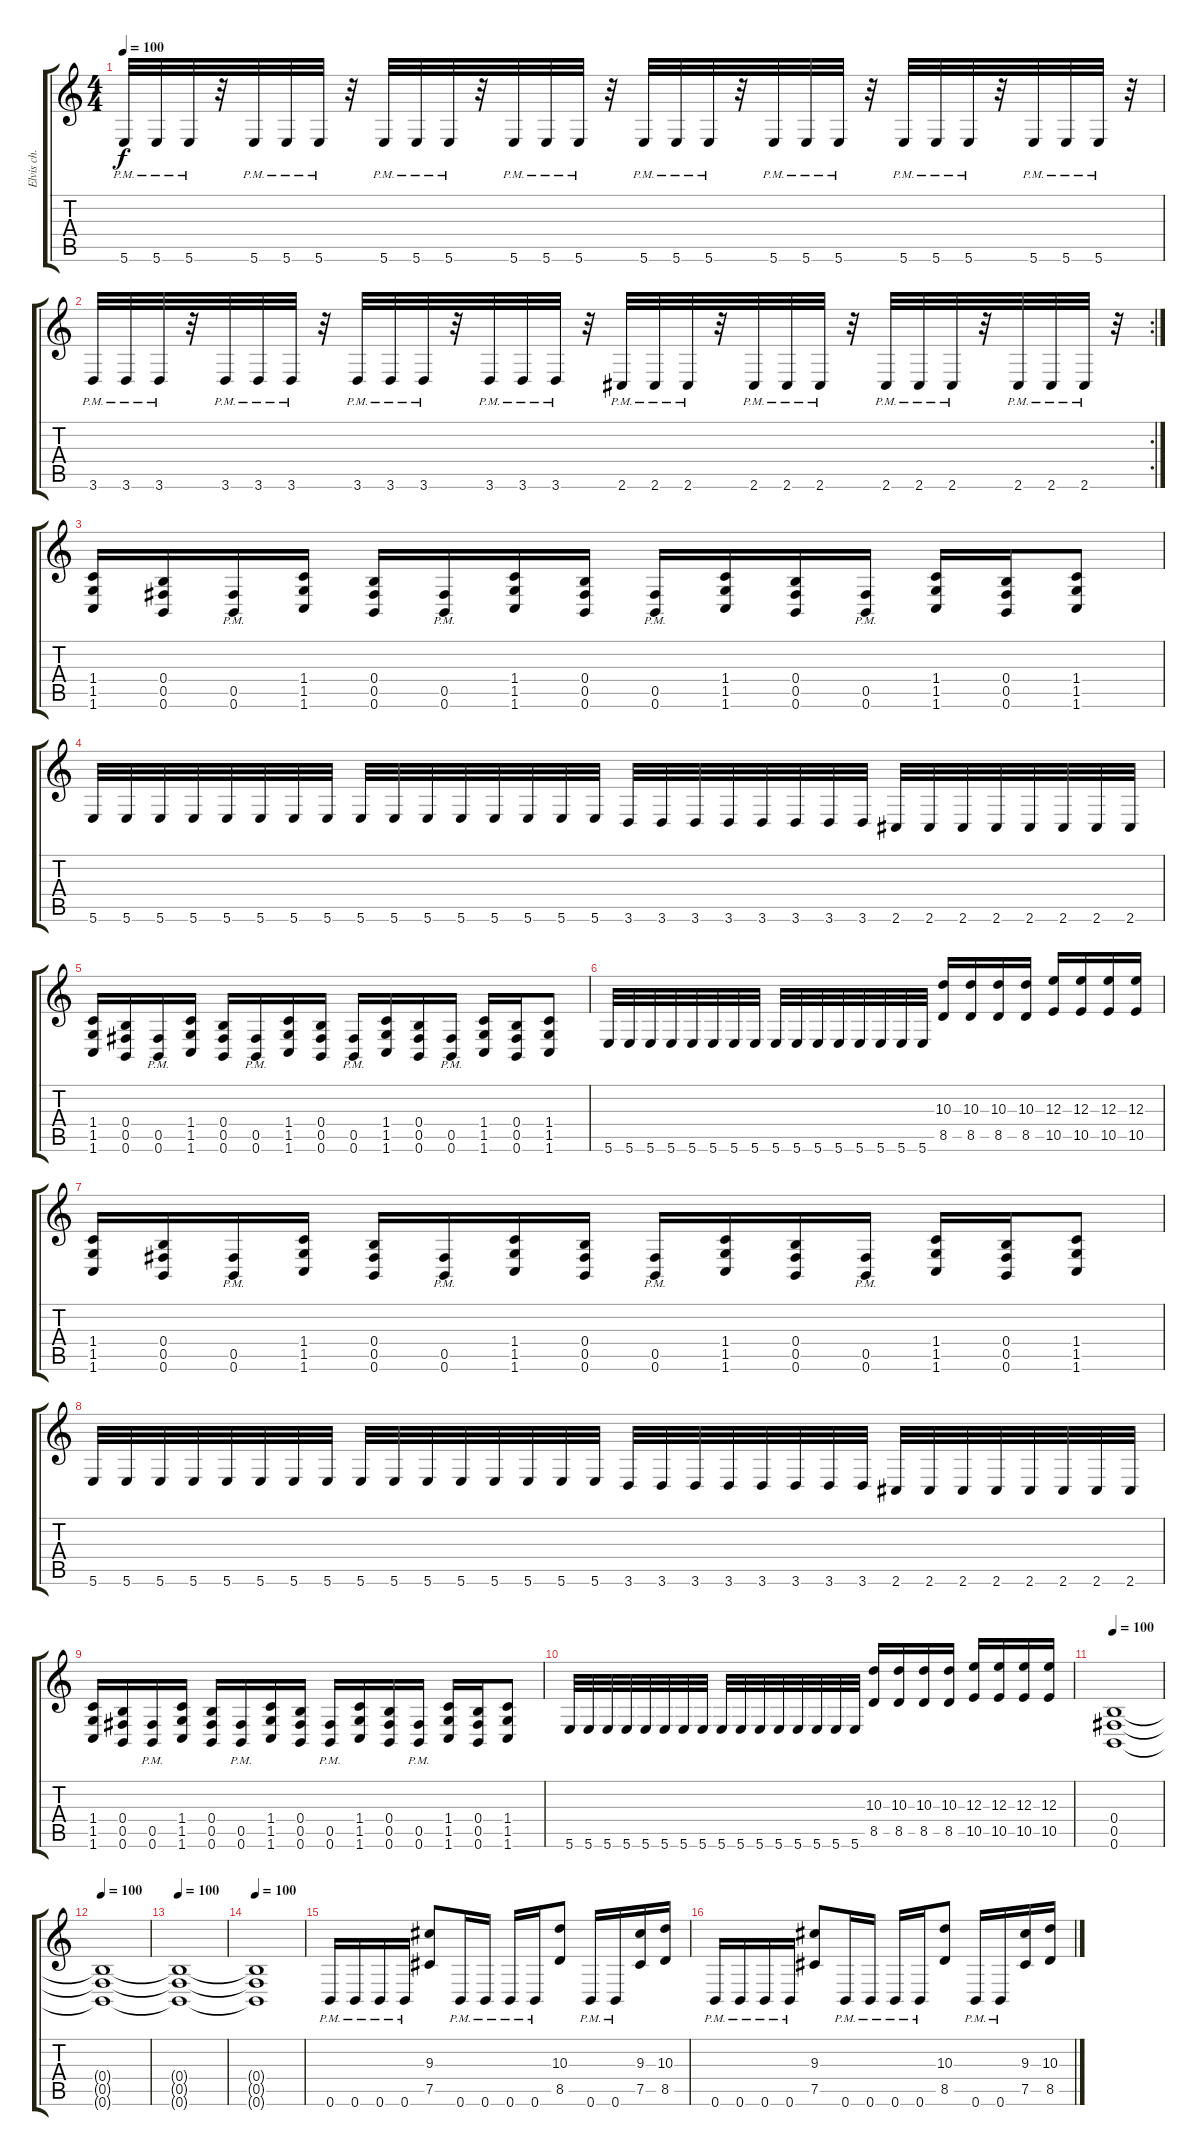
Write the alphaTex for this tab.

\track ("Elvis ch. 2" "Elvis ch. ") {instrument distortionguitar}
\staff {score tabs}
\tuning (Db4 Ab3 E3 B2 Gb2 B1) {hide}
\ts (4 4)
\tempo 100
\clef g2
\ks c
5.6{pm}.32{dy f} 5.6{pm}.32 5.6{pm}.32 r.32 5.6{pm}.32 5.6{pm}.32 5.6{pm}.32 r.32 5.6{pm}.32 5.6{pm}.32 5.6{pm}.32 r.32 5.6{pm}.32 5.6{pm}.32 5.6{pm}.32 r.32 5.6{pm}.32 5.6{pm}.32 5.6{pm}.32 r.32 5.6{pm}.32 5.6{pm}.32 5.6{pm}.32 r.32 5.6{pm}.32 5.6{pm}.32 5.6{pm}.32 r.32 5.6{pm}.32 5.6{pm}.32 5.6{pm}.32 r.32 |
\rc 2
3.6{pm}.32 3.6{pm}.32 3.6{pm}.32 r.32 3.6{pm}.32 3.6{pm}.32 3.6{pm}.32 r.32 3.6{pm}.32 3.6{pm}.32 3.6{pm}.32 r.32 3.6{pm}.32 3.6{pm}.32 3.6{pm}.32 r.32 2.6{pm}.32 2.6{pm}.32 2.6{pm}.32 r.32 2.6{pm}.32 2.6{pm}.32 2.6{pm}.32 r.32 2.6{pm}.32 2.6{pm}.32 2.6{pm}.32 r.32 2.6{pm}.32 2.6{pm}.32 2.6{pm}.32 r.32 |
(1.4 1.5 1.6).16 (0.4 0.5 0.6).16 (0.5{pm} 0.6{pm}).16 (1.4 1.5 1.6).16 (0.4 0.5 0.6).16 (0.5{pm} 0.6{pm}).16 (1.4 1.5 1.6).16 (0.4 0.5 0.6).16 (0.5{pm} 0.6{pm}).16 (1.4 1.5 1.6).16 (0.4 0.5 0.6).16 (0.5{pm} 0.6{pm}).16 (1.4 1.5 1.6).16 (0.4 0.5 0.6).16 (1.4 1.5 1.6).8 |
5.6.32 5.6.32 5.6.32 5.6.32 5.6.32 5.6.32 5.6.32 5.6.32 5.6.32 5.6.32 5.6.32 5.6.32 5.6.32 5.6.32 5.6.32 5.6.32 3.6.32 3.6.32 3.6.32 3.6.32 3.6.32 3.6.32 3.6.32 3.6.32 2.6.32 2.6.32 2.6.32 2.6.32 2.6.32 2.6.32 2.6.32 2.6.32 |
(1.4 1.5 1.6).16 (0.4 0.5 0.6).16 (0.5{pm} 0.6{pm}).16 (1.4 1.5 1.6).16 (0.4 0.5 0.6).16 (0.5{pm} 0.6{pm}).16 (1.4 1.5 1.6).16 (0.4 0.5 0.6).16 (0.5{pm} 0.6{pm}).16 (1.4 1.5 1.6).16 (0.4 0.5 0.6).16 (0.5{pm} 0.6{pm}).16 (1.4 1.5 1.6).16 (0.4 0.5 0.6).16 (1.4 1.5 1.6).8 |
5.6.32 5.6.32 5.6.32 5.6.32 5.6.32 5.6.32 5.6.32 5.6.32 5.6.32 5.6.32 5.6.32 5.6.32 5.6.32 5.6.32 5.6.32 5.6.32 (10.3 8.5).16 (10.3 8.5).16 (10.3 8.5).16 (10.3 8.5).16 (12.3 10.5).16 (12.3 10.5).16 (12.3 10.5).16 (12.3 10.5).16 |
(1.4 1.5 1.6).16 (0.4 0.5 0.6).16 (0.5{pm} 0.6{pm}).16 (1.4 1.5 1.6).16 (0.4 0.5 0.6).16 (0.5{pm} 0.6{pm}).16 (1.4 1.5 1.6).16 (0.4 0.5 0.6).16 (0.5{pm} 0.6{pm}).16 (1.4 1.5 1.6).16 (0.4 0.5 0.6).16 (0.5{pm} 0.6{pm}).16 (1.4 1.5 1.6).16 (0.4 0.5 0.6).16 (1.4 1.5 1.6).8 |
5.6.32 5.6.32 5.6.32 5.6.32 5.6.32 5.6.32 5.6.32 5.6.32 5.6.32 5.6.32 5.6.32 5.6.32 5.6.32 5.6.32 5.6.32 5.6.32 3.6.32 3.6.32 3.6.32 3.6.32 3.6.32 3.6.32 3.6.32 3.6.32 2.6.32 2.6.32 2.6.32 2.6.32 2.6.32 2.6.32 2.6.32 2.6.32 |
(1.4 1.5 1.6).16 (0.4 0.5 0.6).16 (0.5{pm} 0.6{pm}).16 (1.4 1.5 1.6).16 (0.4 0.5 0.6).16 (0.5{pm} 0.6{pm}).16 (1.4 1.5 1.6).16 (0.4 0.5 0.6).16 (0.5{pm} 0.6{pm}).16 (1.4 1.5 1.6).16 (0.4 0.5 0.6).16 (0.5{pm} 0.6{pm}).16 (1.4 1.5 1.6).16 (0.4 0.5 0.6).16 (1.4 1.5 1.6).8 |
5.6.32 5.6.32 5.6.32 5.6.32 5.6.32 5.6.32 5.6.32 5.6.32 5.6.32 5.6.32 5.6.32 5.6.32 5.6.32 5.6.32 5.6.32 5.6.32 (10.3 8.5).16 (10.3 8.5).16 (10.3 8.5).16 (10.3 8.5).16 (12.3 10.5).16 (12.3 10.5).16 (12.3 10.5).16 (12.3 10.5).16 |
\tempo 100
(0.4 0.5 0.6).1 |
\tempo 100
(0.4{t} 0.5{t} 0.6{t}).1 |
\tempo 100
(0.4{t} 0.5{t} 0.6{t}).1 |
\tempo 100
(0.4{t} 0.5{t} 0.6{t}).1 |
0.6{pm}.16 0.6{pm}.16 0.6{pm}.16 0.6{pm}.16 (9.3 7.5).8 0.6{pm}.16 0.6{pm}.16 0.6{pm}.16 0.6{pm}.16 (10.3 8.5).8 0.6{pm}.16 0.6{pm}.16 (9.3 7.5).16 (10.3 8.5).16 |
0.6{pm}.16 0.6{pm}.16 0.6{pm}.16 0.6{pm}.16 (9.3 7.5).8 0.6{pm}.16 0.6{pm}.16 0.6{pm}.16 0.6{pm}.16 (10.3 8.5).8 0.6{pm}.16 0.6{pm}.16 (9.3 7.5).16 (10.3 8.5).16
